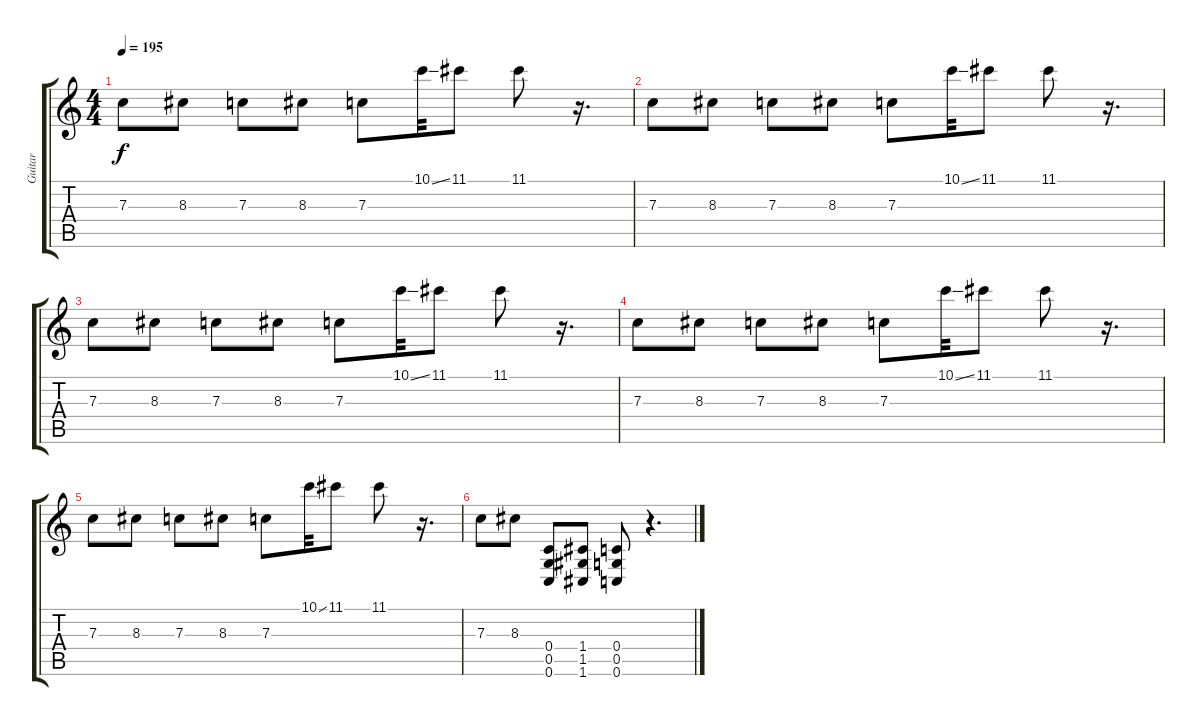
\track ("Guitar" "Guitar") {instrument distortionguitar}
\staff {score tabs}
\tuning (D4 A3 F3 C3 G2 C2) {hide}
\ts (4 4)
\tempo 195
\clef g2
\ks c
7.3.8{dy f} 8.3.8 7.3.8 8.3.8 7.3.8 10.1{ss}.32 11.1.8 11.1.8 r.16{d} |
7.3.8 8.3.8 7.3.8 8.3.8 7.3.8 10.1{ss}.32 11.1.8 11.1.8 r.16{d} |
7.3.8 8.3.8 7.3.8 8.3.8 7.3.8 10.1{ss}.32 11.1.8 11.1.8 r.16{d} |
7.3.8 8.3.8 7.3.8 8.3.8 7.3.8 10.1{ss}.32 11.1.8 11.1.8 r.16{d} |
7.3.8 8.3.8 7.3.8 8.3.8 7.3.8 10.1{ss}.32 11.1.8 11.1.8 r.16{d} |
7.3.8 8.3.8 (0.4 0.5 0.6).8 (1.4 1.5 1.6).8 (0.4 0.5 0.6).8 r.4{d}
